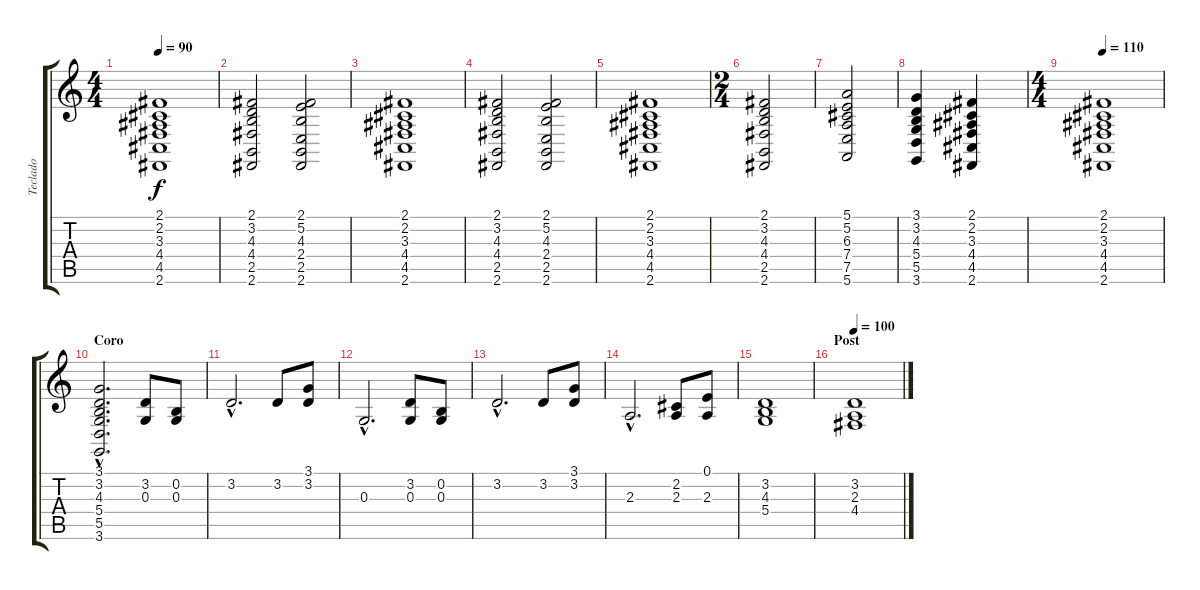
\track ("Teclado" "Teclado") {instrument stringensemble2}
\staff {score tabs}
\tuning (E4 B3 G3 D3 A2 E2) {hide}
\ts (4 4)
\tempo 90
\clef g2
\ks c
(2.1 2.2 3.3 4.4 4.5 2.6).1{dy f} |
(2.1 3.2 4.3 4.4 2.5 2.6).2 (2.1 5.2 4.3 2.4 2.5 2.6).2 |
(2.1 2.2 3.3 4.4 4.5 2.6).1 |
(2.1 3.2 4.3 4.4 2.5 2.6).2 (2.1 5.2 4.3 2.4 2.5 2.6).2 |
(2.1 2.2 3.3 4.4 4.5 2.6).1 |
\ts (2 4)
(2.1 3.2 4.3 4.4 2.5 2.6).2 |
(5.1 5.2 6.3 7.4 7.5 5.6).2 |
(3.1 3.2 4.3 5.4 5.5 3.6).4 (2.1 2.2 3.3 4.4 4.5 2.6).4 |
\ts (4 4)
\tempo 110
(2.1 2.2 3.3 4.4 4.5 2.6).1{volume 6 balance 16} |
\section ("" "Coro")
(3.1{hac} 3.2{hac} 4.3{hac} 5.4{hac} 5.5{hac} 3.6{hac}).2{d} (3.2 0.3).8{volume 13 instrument stringensemble1} (0.2 0.3).8 |
3.2{hac}.2{d volume 13 instrument stringensemble2} 3.2.8{instrument stringensemble1} (3.1 3.2).8 |
0.3{hac}.2{d instrument stringensemble2} (3.2 0.3).8{instrument stringensemble1} (0.2 0.3).8 |
3.2{hac}.2{d instrument stringensemble2} 3.2.8{instrument stringensemble1} (3.1 3.2).8 |
2.3{hac}.2{d instrument stringensemble2} (2.2 2.3).8{instrument stringensemble1} (0.1 2.3).8 |
(3.2 4.3 5.4).1{instrument stringensemble2} |
\section ("" "Post")
\tempo 100
(3.2 2.3 4.4).1{volume 8 balance 6}
